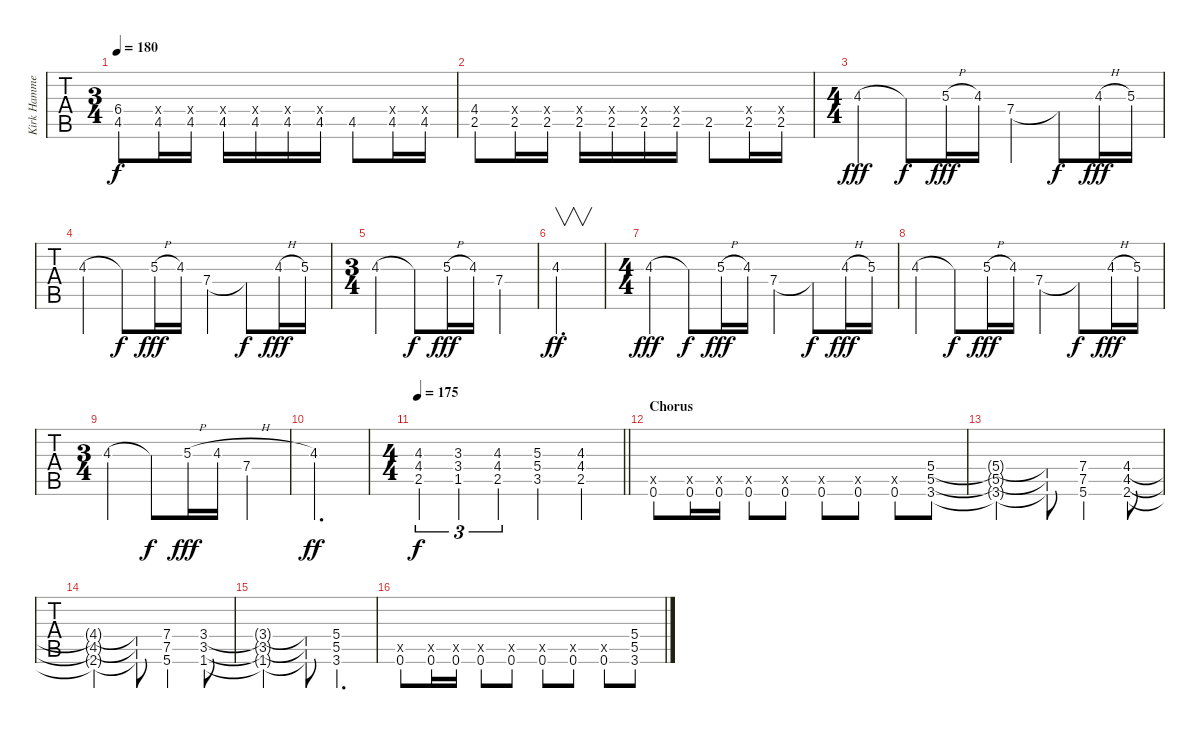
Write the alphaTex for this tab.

\track ("Kirk Hammett" "Kirk Hamme") {instrument distortionguitar}
\staff {tabs}
\tuning (E4 B3 G3 D3 A2 E2) {hide}
\ts (3 4)
\tempo 180
\clef g2
\ks c
(6.4 4.5).8{dy f} (0.4{x} 4.5).16 (0.4{x} 4.5).16 (0.4{x} 4.5).16 (0.4{x} 4.5).16 (0.4{x} 4.5).16 (0.4{x} 4.5).16 4.5.8 (0.4{x} 4.5).16 (0.4{x} 4.5).16 |
(4.4 2.5).8 (0.4{x} 2.5).16 (0.4{x} 2.5).16 (0.4{x} 2.5).16 (0.4{x} 2.5).16 (0.4{x} 2.5).16 (0.4{x} 2.5).16 2.5.8 (0.4{x} 2.5).16 (0.4{x} 2.5).16 |
\ts (4 4)
4.3.4{dy fff volume 15} 4.3{t}.8{dy f} 5.3{h}.16{dy fff} 4.3.16 7.4.4 7.4{t}.8{dy f} 4.3{h}.16{dy fff} 5.3.16 |
4.3.4 4.3{t}.8{dy f} 5.3{h}.16{dy fff} 4.3.16 7.4.4 7.4{t}.8{dy f} 4.3{h}.16{dy fff} 5.3.16 |
\ts (3 4)
4.3.4 4.3{t}.8{dy f} 5.3{h}.16{dy fff} 4.3.16 7.4.4 |
4.3.2{v d dy ff} |
\ts (4 4)
4.3.4{dy fff} 4.3{t}.8{dy f} 5.3{h}.16{dy fff} 4.3.16 7.4.4 7.4{t}.8{dy f} 4.3{h}.16{dy fff} 5.3.16 |
4.3.4 4.3{t}.8{dy f} 5.3{h}.16{dy fff} 4.3.16 7.4.4 7.4{t}.8{dy f} 4.3{h}.16{dy fff} 5.3.16 |
\ts (3 4)
4.3.4 4.3{t}.8{dy f} 5.3{h}.16{dy fff} 4.3{h}.16 7.4.4 |
4.3.2{d dy ff} |
\ts (4 4)
\tempo 175
\barLineRight lightlight
(4.3 4.4 2.5).4{tu (3 2) dy f} (3.3 3.4 1.5).4{tu (3 2)} (4.3 4.4 2.5).4{tu (3 2)} (5.3 5.4 3.5).4 (4.3 4.4 2.5).4 |
\section ("" "Chorus")
(0.5{x} 0.6).8 (0.5{x} 0.6).16 (0.5{x} 0.6).16 (0.5{x} 0.6).8 (0.5{x} 0.6).8 (0.5{x} 0.6).8 (0.5{x} 0.6).8 (0.5{x} 0.6).8 (5.4 5.5 3.6).8 |
(5.4{t} 5.5{t} 3.6{t}).2 (5.4{t} 5.5{t} 3.6{t}).8 (7.4 7.5 5.6).4 (4.4 4.5 2.6).8 |
(4.4{t} 4.5{t} 2.6{t}).2 (4.4{t} 4.5{t} 2.6{t}).8 (7.4 7.5 5.6).4 (3.4 3.5 1.6).8 |
(3.4{t} 3.5{t} 1.6{t}).2 (3.4{t} 3.5{t} 1.6{t}).8 (5.4 5.5 3.6).4{d} |
(0.5{x} 0.6).8 (0.5{x} 0.6).16 (0.5{x} 0.6).16 (0.5{x} 0.6).8 (0.5{x} 0.6).8 (0.5{x} 0.6).8 (0.5{x} 0.6).8 (0.5{x} 0.6).8 (5.4 5.5 3.6).8
